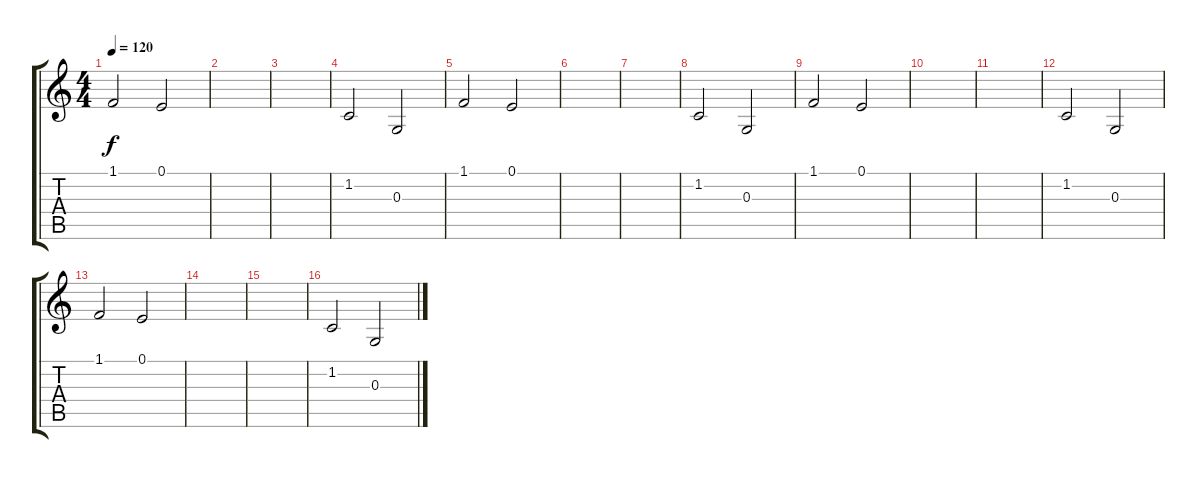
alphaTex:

\track "" {instrument choiraahs}
\staff {score tabs}
\tuning (E4 B3 G3 D3 A2 E2) {hide}
\ts (4 4)
\tempo 120
\clef g2
\ks c
1.1.2{dy f} 0.1.2 |
|
|
1.2.2 0.3.2 |
1.1.2 0.1.2 |
|
|
1.2.2 0.3.2 |
1.1.2 0.1.2 |
|
|
1.2.2 0.3.2 |
1.1.2 0.1.2 |
|
|
1.2.2 0.3.2
